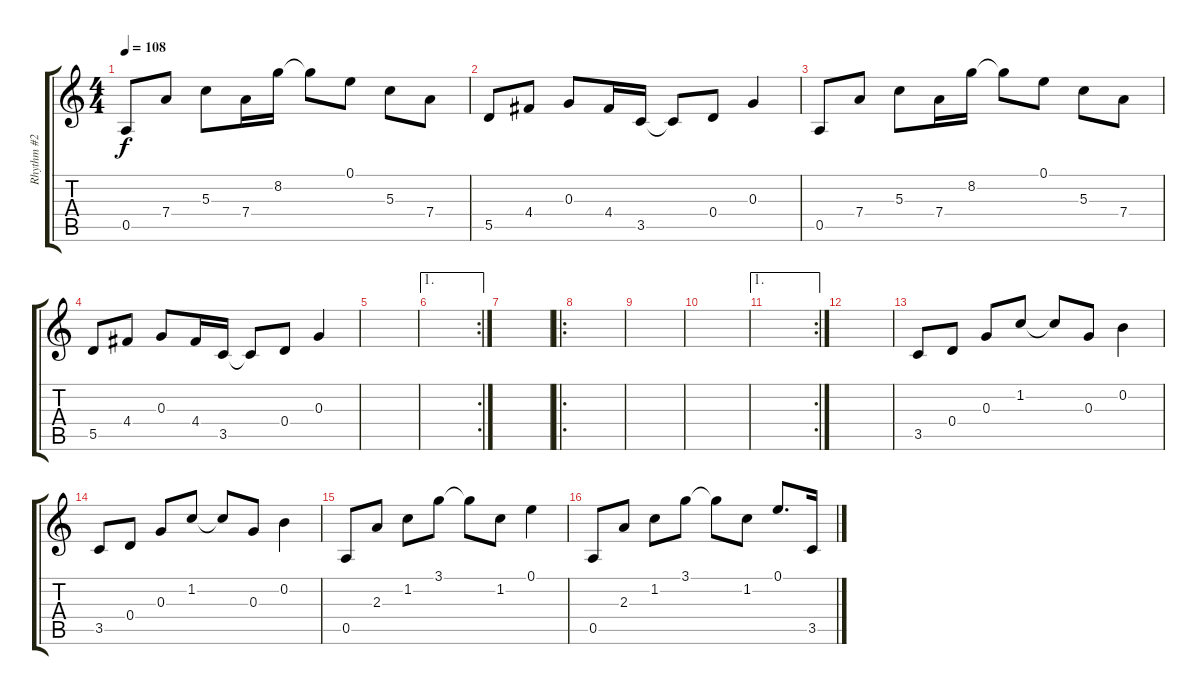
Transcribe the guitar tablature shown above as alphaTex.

\track ("Rhythm #2" "Rhythm #2") {instrument distortionguitar}
\staff {score tabs}
\tuning (E4 B3 G3 D3 A2 E2) {hide}
\ts (4 4)
\tempo 108
\clef g2
\ks c
0.5.8{dy f} 7.4.8 5.3.8 7.4.16 8.2.16 8.2{t}.8 0.1.8 5.3.8 7.4.8 |
5.5.8 4.4.8 0.3.8 4.4.16 3.5.16 3.5{t}.8 0.4.8 0.3.4 |
0.5.8 7.4.8 5.3.8 7.4.16 8.2.16 8.2{t}.8 0.1.8 5.3.8 7.4.8 |
5.5.8 4.4.8 0.3.8 4.4.16 3.5.16 3.5{t}.8 0.4.8 0.3.4 |
|
\ae 1
\rc 2
|
|
\ro
|
|
|
\ae 1
\rc 2
|
|
3.5.8 0.4.8 0.3.8 1.2.8 1.2{t}.8 0.3.8 0.2.4 |
3.5.8 0.4.8 0.3.8 1.2.8 1.2{t}.8 0.3.8 0.2.4 |
0.5.8 2.3.8 1.2.8 3.1.8 3.1{t}.8 1.2.8 0.1.4 |
0.5.8 2.3.8 1.2.8 3.1.8 3.1{t}.8 1.2.8 0.1.8{d} 3.5.16
